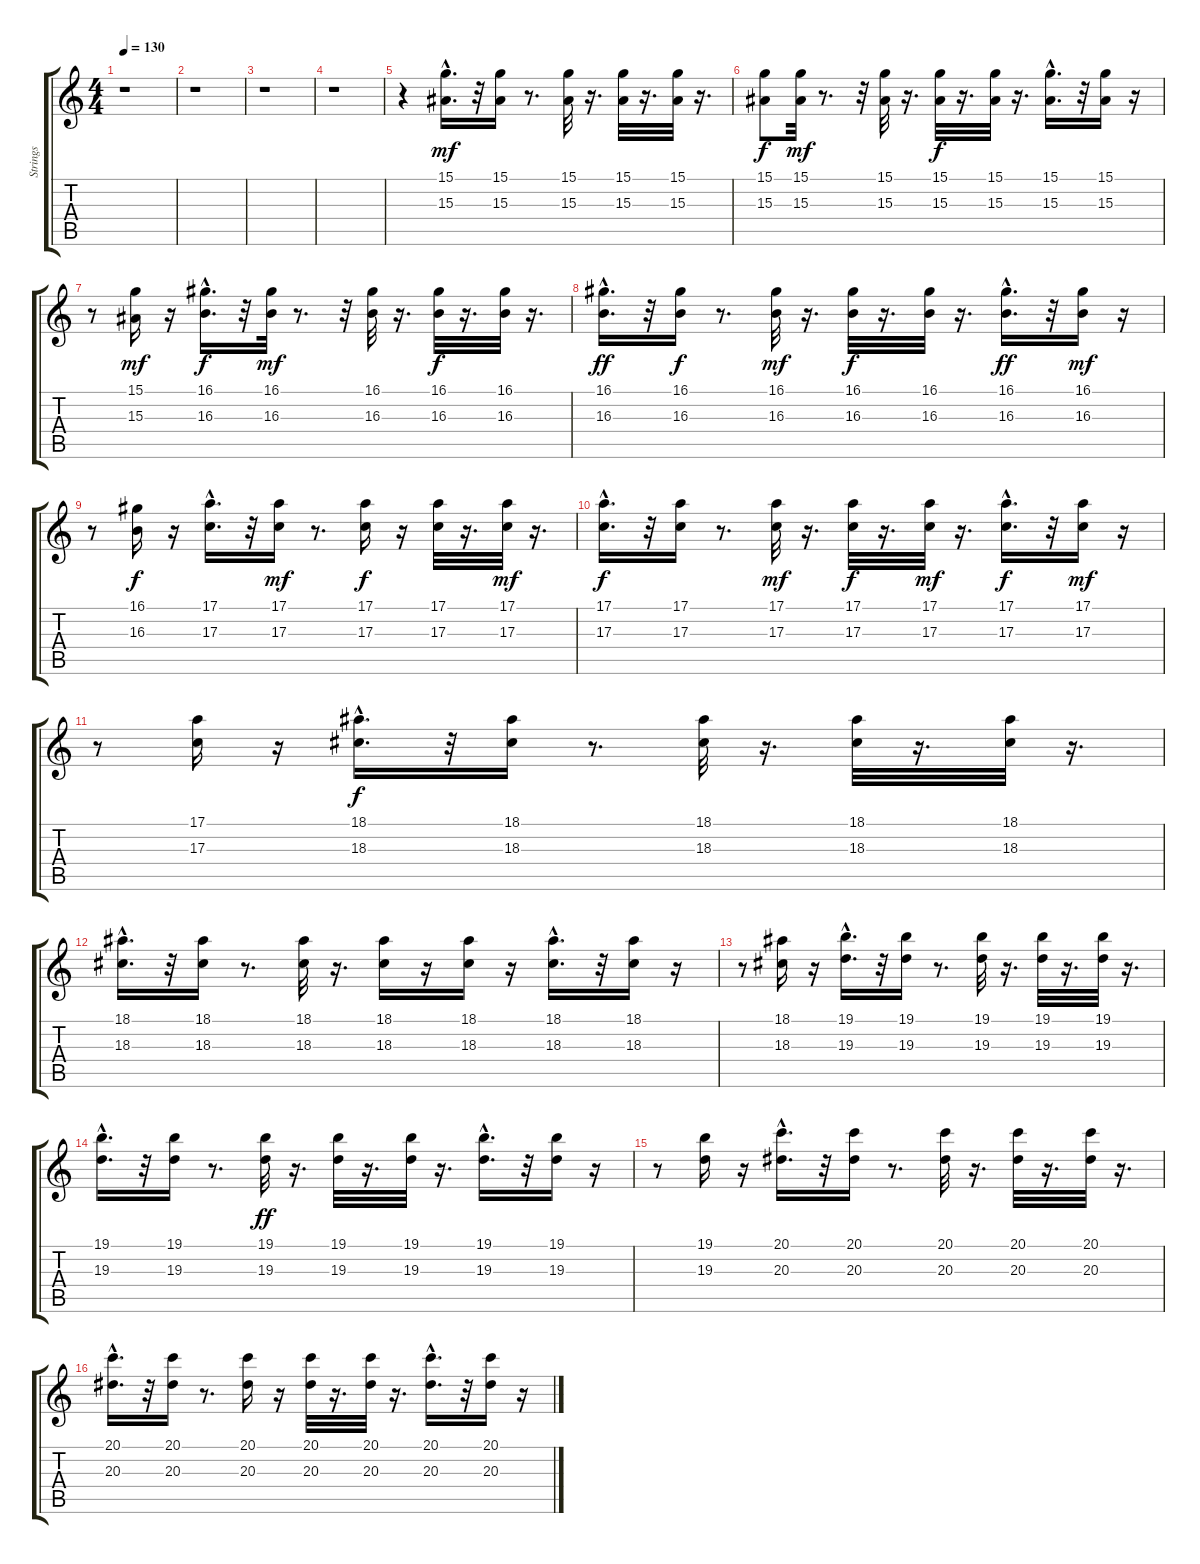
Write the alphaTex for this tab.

\track ("Strings" "Strings") {instrument stringensemble1}
\staff {score tabs}
\tuning (E4 B3 G3 D3 A2 E2) {hide}
\ts (4 4)
\tempo 130
\clef g2
\ks c
r.1{dy f} |
r.1 |
r.1 |
r.1 |
r.4 (15.1{hac} 15.3{hac}).16{d dy mf volume 16 balance 9} r.32 (15.1 15.3).16 r.8{d} (15.1 15.3).32 r.16{d} (15.1 15.3).32 r.16{d} (15.1 15.3).32 r.16{d} |
(15.1 15.3).8{dy f} (15.1 15.3).32{dy mf} r.8{d} r.32 (15.1 15.3).32 r.16{d} (15.1 15.3).32{dy f} r.16{d} (15.1 15.3).32 r.16{d} (15.1{hac} 15.3{hac}).16{d} r.32 (15.1 15.3).16 r.16 |
r.8 (15.1 15.3).16{dy mf} r.16 (16.1{hac} 16.3{hac}).16{d dy f} r.32 (16.1 16.3).32{dy mf} r.8{d} r.32 (16.1 16.3).32 r.16{d} (16.1 16.3).32{dy f} r.16{d} (16.1 16.3).32 r.16{d} |
(16.1{hac} 16.3{hac}).16{d dy ff} r.32 (16.1 16.3).16{dy f} r.8{d} (16.1 16.3).32{dy mf} r.16{d} (16.1 16.3).32{dy f} r.16{d} (16.1 16.3).32 r.16{d} (16.1{hac} 16.3{hac}).16{d dy ff} r.32 (16.1 16.3).16{dy mf} r.16 |
r.8 (16.1 16.3).16{dy f} r.16 (17.1{hac} 17.3{hac}).16{d} r.32 (17.1 17.3).16{dy mf} r.8{d} (17.1 17.3).16{dy f} r.16 (17.1 17.3).32 r.16{d} (17.1 17.3).32{dy mf} r.16{d} |
(17.1{hac} 17.3{hac}).16{d dy f} r.32 (17.1 17.3).16 r.8{d} (17.1 17.3).32{dy mf} r.16{d} (17.1 17.3).32{dy f} r.16{d} (17.1 17.3).32{dy mf} r.16{d} (17.1{hac} 17.3{hac}).16{d dy f} r.32 (17.1 17.3).16{dy mf} r.16 |
r.8 (17.1 17.3).16 r.16 (18.1{hac} 18.3{hac}).16{d dy f} r.32 (18.1 18.3).16 r.8{d} (18.1 18.3).32 r.16{d} (18.1 18.3).32 r.16{d} (18.1 18.3).32 r.16{d} |
(18.1{hac} 18.3{hac}).16{d} r.32 (18.1 18.3).16 r.8{d} (18.1 18.3).32 r.16{d} (18.1 18.3).16 r.16 (18.1 18.3).16 r.16 (18.1{hac} 18.3{hac}).16{d} r.32 (18.1 18.3).16 r.16 |
r.8 (18.1 18.3).16 r.16 (19.1{hac} 19.3{hac}).16{d} r.32 (19.1 19.3).16 r.8{d} (19.1 19.3).32 r.16{d} (19.1 19.3).32 r.16{d} (19.1 19.3).32 r.16{d} |
(19.1{hac} 19.3{hac}).16{d} r.32 (19.1 19.3).16 r.8{d} (19.1 19.3).32{dy ff} r.16{d} (19.1 19.3).32 r.16{d} (19.1 19.3).32 r.16{d} (19.1{hac} 19.3{hac}).16{d} r.32 (19.1 19.3).16 r.16 |
r.8 (19.1 19.3).16 r.16 (20.1{hac} 20.3{hac}).16{d} r.32 (20.1 20.3).16 r.8{d} (20.1 20.3).32 r.16{d} (20.1 20.3).32 r.16{d} (20.1 20.3).32 r.16{d} |
(20.1{hac} 20.3{hac}).16{d} r.32 (20.1 20.3).16 r.8{d} (20.1 20.3).16 r.16 (20.1 20.3).32 r.16{d} (20.1 20.3).32 r.16{d} (20.1{hac} 20.3{hac}).16{d} r.32 (20.1 20.3).16 r.16
